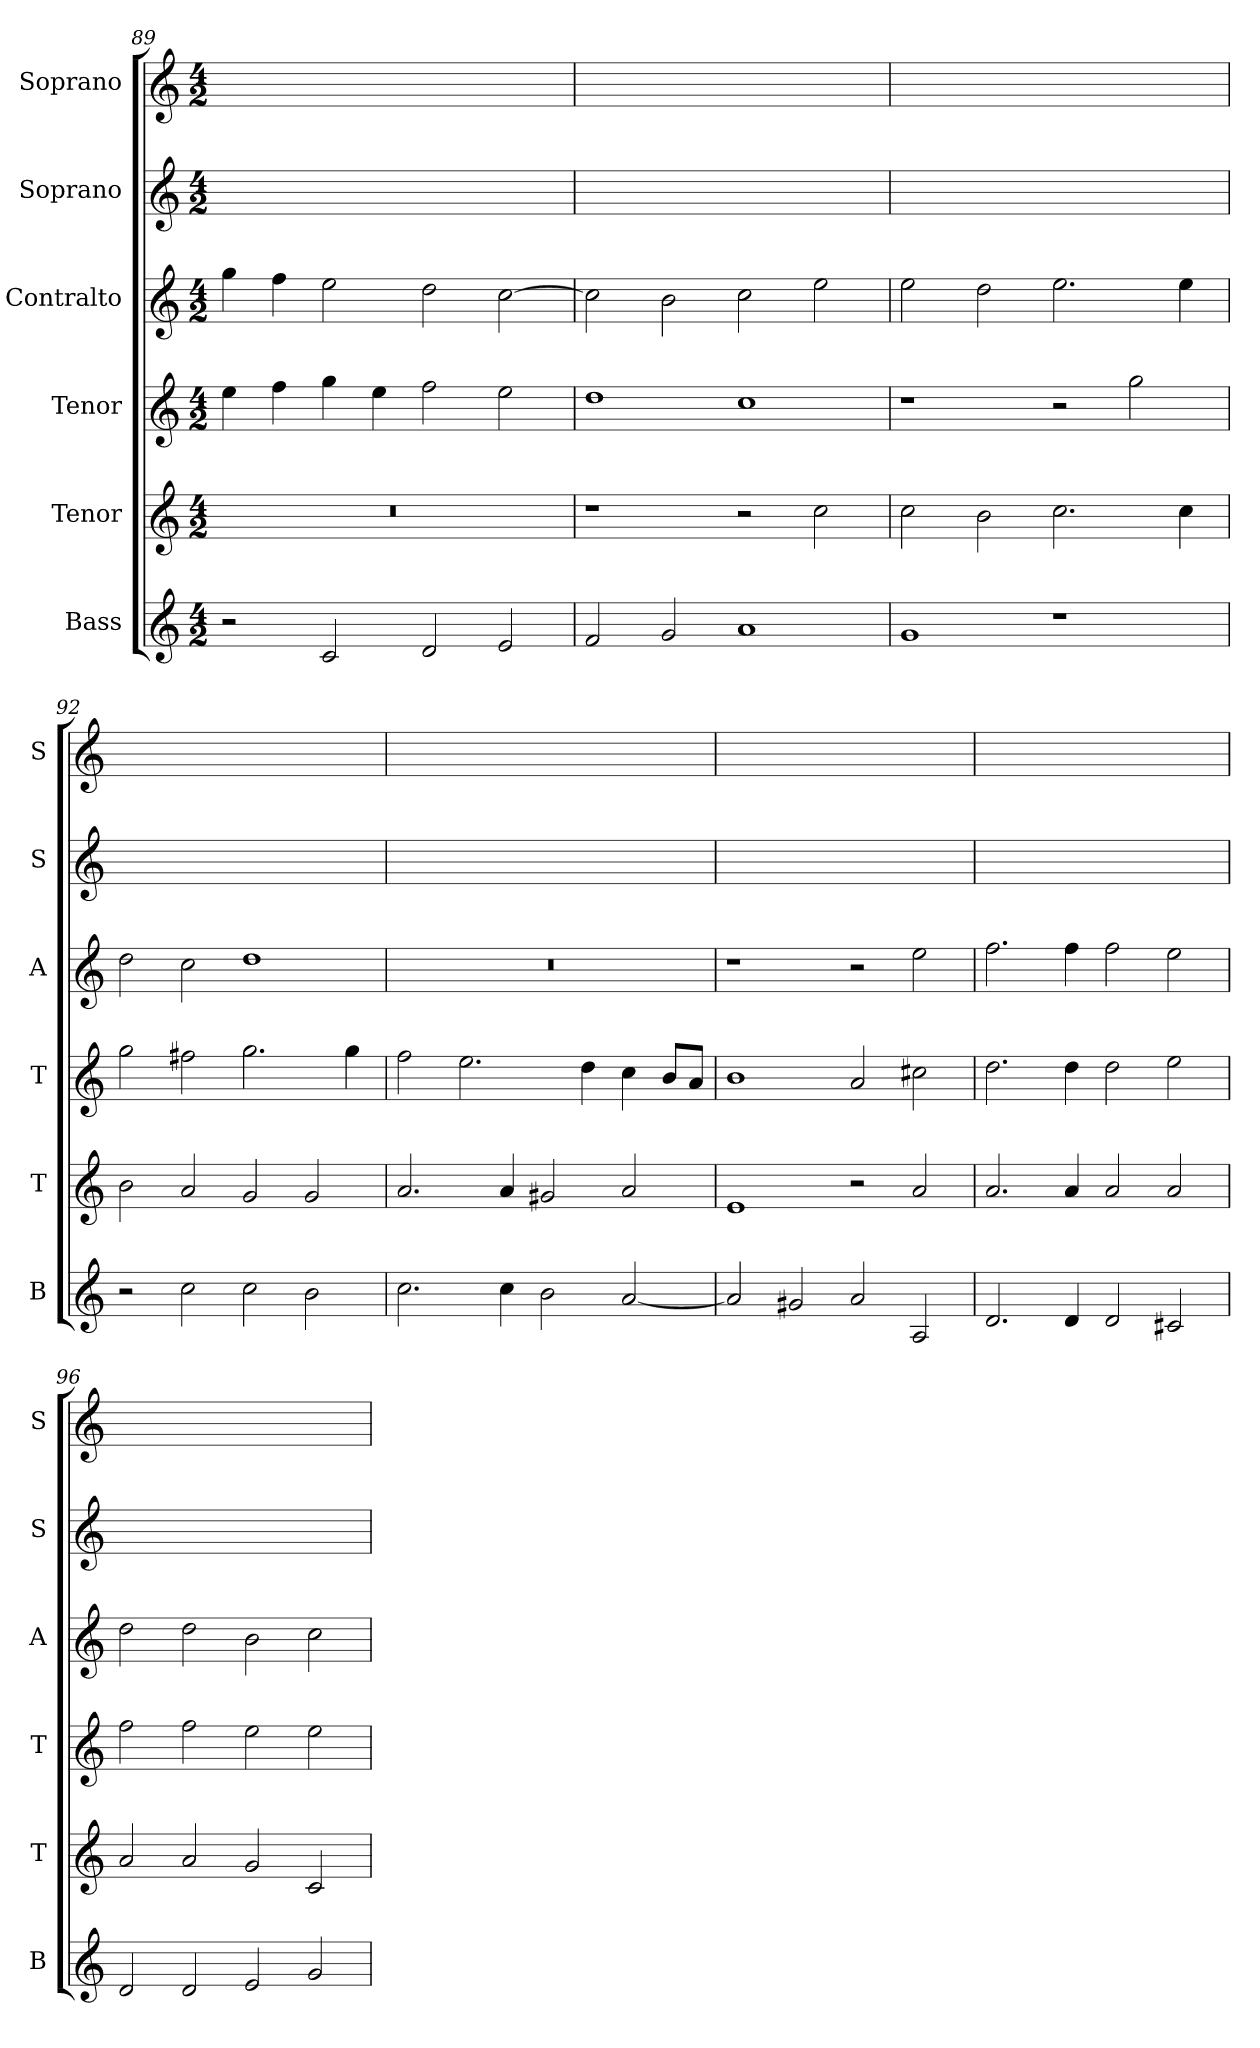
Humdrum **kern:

**kern	**kern	**kern	**kern	**kern	**kern
*part6	*part5	*part4	*part3	*part2	*part1
*staff6	*staff5	*staff4	*staff3	*staff2	*staff1
*I"Bass	*I"Tenor	*I"Tenor	*I"Contralto	*I"Soprano	*I"Soprano
*I'B	*I'T	*I'T	*I'A	*I'S	*I'S
*clefG2	*clefG2	*clefG2	*clefG2	*clefG2	*clefG2
*k[]	*k[]	*k[]	*k[]	*k[]	*k[]
*G:mix	*G:mix	*G:mix	*G:mix	*G:mix	*G:mix
*M4/2	*M4/2	*M4/2	*M4/2	*M4/2	*M4/2
=89	=89	=89	=89	=89	=89
2r	0r	4ee	4gg	0ryy	0ryy
.	.	4ff	4ff	.	.
2c	.	4gg	2ee	.	.
.	.	4ee	.	.	.
2d	.	2ff	2dd	.	.
2e	.	2ee	[2cc	.	.
=90	=90	=90	=90	=90	=90
2f	1r	1dd	2cc]	0ryy	0ryy
2g	.	.	2b	.	.
1a	2r	1cc	2cc	.	.
.	2cc	.	2ee	.	.
=91	=91	=91	=91	=91	=91
1g	2cc	1r	2ee	0ryy	0ryy
.	2b	.	2dd	.	.
1r	2.cc	2r	2.ee	.	.
.	.	2gg	.	.	.
.	4cc	.	4ee	.	.
=92	=92	=92	=92	=92	=92
2r	2b	2gg	2dd	0ryy	0ryy
2cc	2a	2ff#X	2cc	.	.
2cc	2g	2.gg	1dd	.	.
2b	2g	.	.	.	.
.	.	4gg	.	.	.
=93	=93	=93	=93	=93	=93
2.cc	2.a	2ff	0r	0ryy	0ryy
.	.	2.ee	.	.	.
4cc	4a	.	.	.	.
2b	2g#X	.	.	.	.
.	.	4dd	.	.	.
[2a	2a	4cc	.	.	.
.	.	8b/L	.	.	.
.	.	8a/J	.	.	.
=94	=94	=94	=94	=94	=94
2a]	1e	1b	1r	0ryy	0ryy
2g#X	.	.	.	.	.
2a	2r	2a	2r	.	.
2A	2a	2cc#X	2ee	.	.
=95	=95	=95	=95	=95	=95
2.d	2.a	2.dd	2.ff	0ryy	0ryy
4d	4a	4dd	4ff	.	.
2d	2a	2dd	2ff	.	.
2c#X	2a	2ee	2ee	.	.
=96	=96	=96	=96	=96	=96
2d	2a	2ff	2dd	0ryy	0ryy
2d	2a	2ff	2dd	.	.
2e	2g	2ee	2b	.	.
2g	2c	2ee	2cc	.	.
=	=	=	=	=	=
*-	*-	*-	*-	*-	*-
